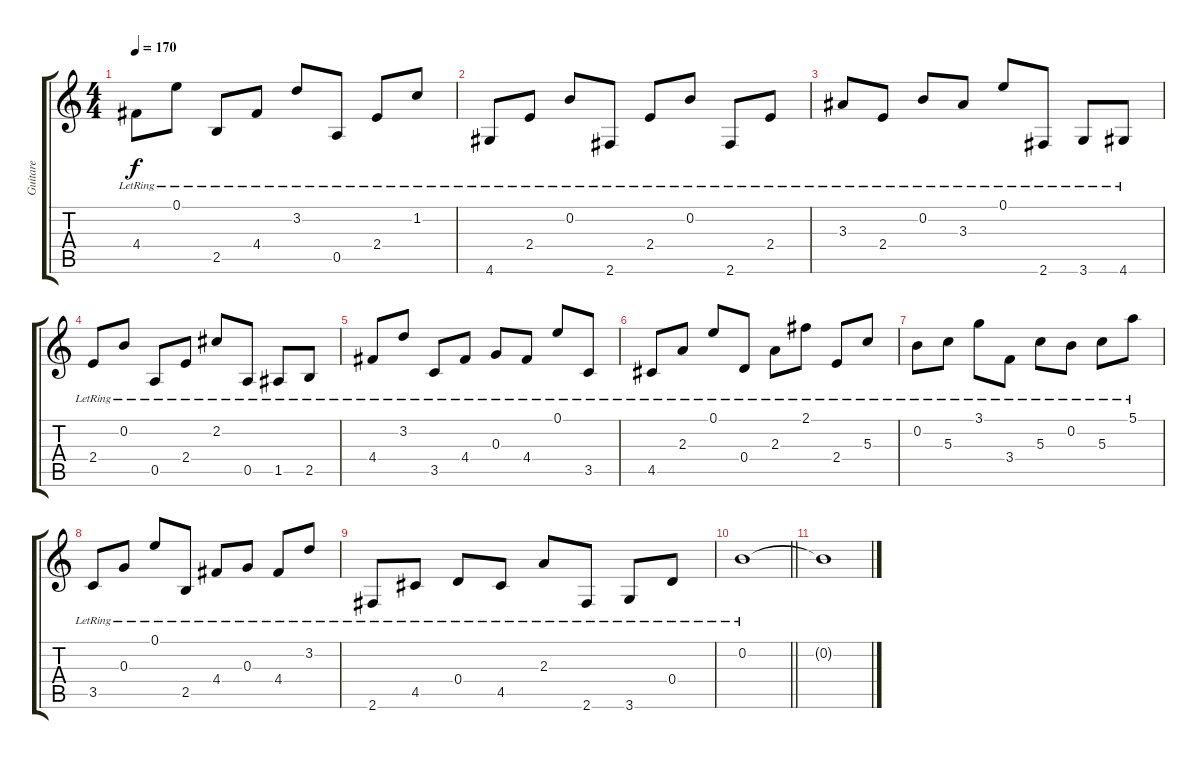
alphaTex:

\track ("Guitare" "Guitare") {instrument acousticguitarsteel}
\staff {score tabs}
\tuning (E4 B3 G3 D3 A2 E2) {hide}
\ts (4 4)
\tempo 170
\clef g2
\ks c
4.4{lr}.8{dy f} 0.1{lr}.8 2.5{lr}.8 4.4{lr}.8 3.2{lr}.8 0.5{lr}.8 2.4{lr}.8 1.2{lr}.8 |
4.6{lr}.8 2.4{lr}.8 0.2{lr}.8 2.6{lr}.8 2.4{lr}.8 0.2{lr}.8 2.6{lr}.8 2.4{lr}.8 |
3.3{lr}.8 2.4{lr}.8 0.2{lr}.8 3.3{lr}.8 0.1{lr}.8 2.6{lr}.8 3.6{lr}.8 4.6{lr}.8 |
2.4{lr}.8 0.2{lr}.8 0.5{lr}.8 2.4{lr}.8 2.2{lr}.8 0.5{lr}.8 1.5{lr}.8 2.5{lr}.8 |
4.4{lr}.8 3.2{lr}.8 3.5{lr}.8 4.4{lr}.8 0.3{lr}.8 4.4{lr}.8 0.1{lr}.8 3.5{lr}.8 |
4.5{lr}.8 2.3{lr}.8 0.1{lr}.8 0.4{lr}.8 2.3{lr}.8 2.1{lr}.8 2.4{lr}.8 5.3{lr}.8 |
0.2{lr}.8 5.3{lr}.8 3.1{lr}.8 3.4{lr}.8 5.3{lr}.8 0.2{lr}.8 5.3{lr}.8 5.1{lr}.8 |
3.5{lr}.8 0.3{lr}.8 0.1{lr}.8 2.5{lr}.8 4.4{lr}.8 0.3{lr}.8 4.4{lr}.8 3.2{lr}.8 |
2.6{lr}.8 4.5{lr}.8 0.4{lr}.8 4.5{lr}.8 2.3{lr}.8 2.6{lr}.8 3.6{lr}.8 0.4{lr}.8 |
\barLineRight lightlight
0.2{lr}.1 |
0.2{t}.1
